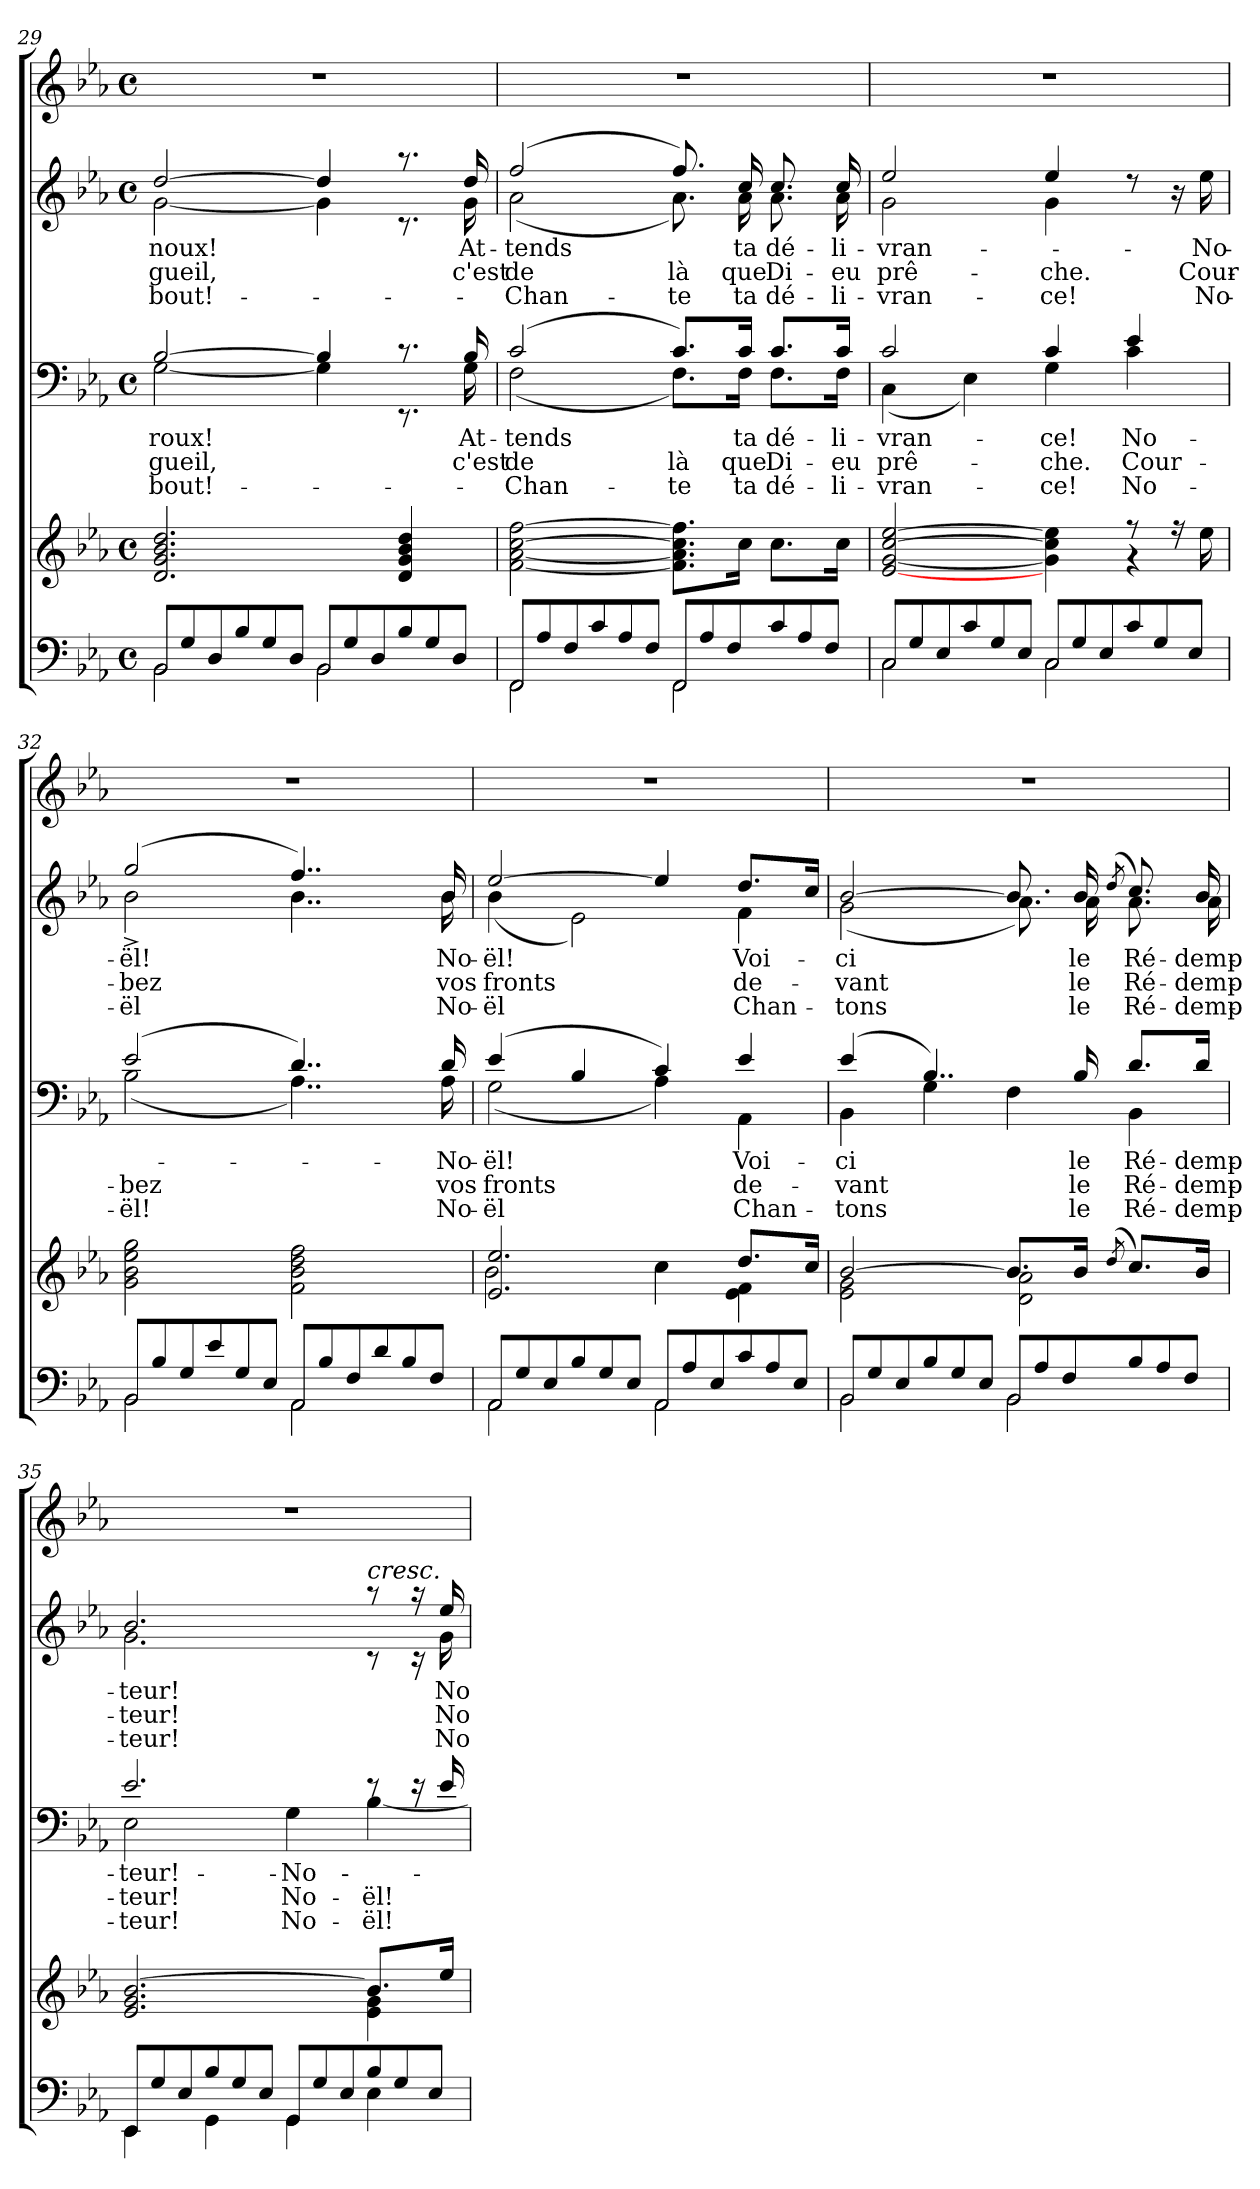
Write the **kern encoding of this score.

**kern	**kern	**kern	**text	**text	**text	**kern	**text	**text	**text	**kern
*part4	*part4	*part3	*part3	*part3	*part3	*part2	*part2	*part2	*part2	*part1
*staff5	*staff4	*staff3	*staff3	*staff3	*staff3	*staff2	*staff2	*staff2	*staff2	*staff1
*clefF4	*clefG2	*clefF4	*	*	*	*clefG2	*	*	*	*clefG2
*k[b-e-a-]	*k[b-e-a-]	*k[b-e-a-]	*	*	*	*k[b-e-a-]	*	*	*	*k[b-e-a-]
*E-:	*E-:	*E-:	*	*	*	*E-:	*	*	*	*E-:
*M4/4	*M4/4	*M4/4	*	*	*	*M4/4	*	*	*	*M4/4
*met(c)	*met(c)	*met(c)	*	*	*	*met(c)	*	*	*	*met(c)
*Xtuplet	*	*	*	*	*	*	*	*	*	*
=29	=29	=29	=29	=29	=29	=29	=29	=29	=29	=29
*^	*	*	*	*	*	*	*	*	*	*
!LO:N:head=open	!LO:N:head=open	!	!	!LO:LY:b	!LO:LY:b	!LO:LY:b	!	!LO:LY:b	!LO:LY:b	!LO:LY:b	!
*	*	*	*^	*	*	*	*^	*	*	*	*
12BB-/L	4BB-\	2.d/ 2.g/ 2.b-/ 2.dd/	[>2B-/	[<2G\	-roux!	gueil,	-bout!-	[>2dd/	[<2g\	-noux!	-gueil,	bout!-	1r
12G/	.	.	.	.	.	.	.	.	.	.	.	.	.
12D/	.	.	.	.	.	.	.	.	.	.	.	.	.
12B-/	4ryy	.	.	.	.	.	.	.	.	.	.	.	.
12G/	.	.	.	.	.	.	.	.	.	.	.	.	.
12D/J	.	.	.	.	.	.	.	.	.	.	.	.	.
!LO:N:head=open	!LO:N:head=open	!	!	!	!	!	!	!	!	!	!	!	!
12BB-/L	4BB-\	.	4B-/]	4G\]	.	.	.	4dd/]	4g\]	.	.	.	.
12G/	.	.	.	.	.	.	.	.	.	.	.	.	.
12D/	.	.	.	.	.	.	.	.	.	.	.	.	.
12B-/	4ryy	4d/ 4g/ 4b-/ 4dd/	8.rc	8.rEE	.	.	.	8.raa	8.rc	.	.	.	.
12G/	.	.	.	.	.	.	.	.	.	.	.	.	.
12D/J	.	.	.	.	.	.	.	.	.	.	.	.	.
!	!	!	!	!	!LO:LY:b	!LO:LY:b	!	!	!	!LO:LY:b	!LO:LY:b	!	!
.	.	.	16B-/	16G\	At-	c'est	.	16dd/	16g\	At-	c'est	.	.
=30	=30	=30	=30	=30	=30	=30	=30	=30	=30	=30	=30	=30	=30
!LO:N:head=open	!LO:N:head=open	!	!	!	!LO:LY:b	!LO:LY:b	!LO:LY:b	!	!	!LO:LY:b	!LO:LY:b	!LO:LY:b	!
12FF/L	4FF\	[2f\ [2a-\ [2cc\ [2ff\	(>2c/	(<2F\	-tends	de	-Chan-	(>2ff/	(<2a-\	-tends	de	-Chan-	1r
12A-/	.	.	.	.	.	.	.	.	.	.	.	.	.
12F/	.	.	.	.	.	.	.	.	.	.	.	.	.
12c/	4ryy	.	.	.	.	.	.	.	.	.	.	.	.
12A-/	.	.	.	.	.	.	.	.	.	.	.	.	.
12F/J	.	.	.	.	.	.	.	.	.	.	.	.	.
!LO:N:head=open	!LO:N:head=open	!	!	!	!	!LO:LY:b	!LO:LY:b	!	!	!	!LO:LY:b	!LO:LY:b	!
12FF/L	4FF\	8.f\] 8.a-\] 8.cc\] 8.ff\]L	8.c/L)	8.F\L)	.	là	-te	8.ff/)	8.a-\)	.	là	-te	.
12A-/	.	.	.	.	.	.	.	.	.	.	.	.	.
12F/	.	.	.	.	.	.	.	.	.	.	.	.	.
!	!	!	!	!	!LO:LY:b	!LO:LY:b	!LO:LY:b	!	!	!LO:LY:b	!LO:LY:b	!LO:LY:b	!
.	.	16cc\Jk	16c/Jk	16F\Jk	ta	que	ta	16cc/	16a-\	ta	que	ta	.
!	!	!	!	!	!LO:LY:b	!LO:LY:b	!LO:LY:b	!	!	!LO:LY:b	!LO:LY:b	!LO:LY:b	!
12c/	4ryy	8.cc\L	8.c/L	8.F\L	dé-	Di-	dé-	8.cc/	8.a-\	dé-	Di-	dé-	.
12A-/	.	.	.	.	.	.	.	.	.	.	.	.	.
12F/J	.	.	.	.	.	.	.	.	.	.	.	.	.
!	!	!	!	!	!LO:LY:b	!LO:LY:b	!LO:LY:b	!	!	!LO:LY:b	!LO:LY:b	!LO:LY:b	!
.	.	16cc\Jk	16c/Jk	16F\Jk	-li-	-eu	-li-	16cc/	16a-\	-li-	-eu	-li-	.
!!LO:LB:g=z
=31	=31	=31	=31	=31	=31	=31	=31	=31	=31	=31	=31	=31	=31
!LO:N:head=open	!LO:N:head=open	!	!	!	!LO:LY:b	!LO:LY:b	!LO:LY:b	!	!	!LO:LY:b	!LO:LY:b	!LO:LY:b	!
*	*	*^	*	*	*	*	*	*	*	*	*	*	*
12C/L	4C\	[2e-/ [2g/ [2cc/ [2ee-/	2.ryy	2c/	(<4C\	-vran-	prê-	-vran-	2ee-/	2g\	-vran-	prê-	-vran-	1r
12G/	.	.	.	.	.	.	.	.	.	.	.	.	.	.
12E-/	.	.	.	.	.	.	.	.	.	.	.	.	.	.
12c/	4ryy	.	.	.	4E-\)	.	.	.	.	.	.	.	.	.
12G/	.	.	.	.	.	.	.	.	.	.	.	.	.	.
12E-/J	.	.	.	.	.	.	.	.	.	.	.	.	.	.
!LO:N:head=open	!LO:N:head=open	!	!	!	!	!LO:LY:b	!LO:LY:b	!LO:LY:b	!	!	!LO:LY:b	!LO:LY:b	!LO:LY:b	!
12C/L	4C\	4g\] 4cc\] 4ee-\]	.	4c/	4G\	-ce!	-che.	-ce!	4ee-/	4g\	.	-che.	-ce!	.
12G/	.	.	.	.	.	.	.	.	.	.	.	.	.	.
12E-/	.	.	.	.	.	.	.	.	.	.	.	.	.	.
!	!	!	!	!	!	!LO:LY:b	!LO:LY:b	!LO:LY:b	!	!	!	!	!	!
12c/	4ryy	8ree	4rg	4e-/	4c\	No-	Cour-	No-	8rdd	4ryy	.	.	.	.
12G/	.	.	.	.	.	.	.	.	.	.	.	.	.	.
.	.	16r	.	.	.	.	.	.	16r	.	.	.	.	.
12E-/J	.	.	.	.	.	.	.	.	.	.	.	.	.	.
!	!	!	!	!	!	!	!	!	!	!	!LO:LY:b	!LO:LY:b	!LO:LY:b	!
.	.	16ee-\	.	.	.	.	.	.	16ee-\	.	No-	Cour-	No-	.
*	*	*v	*v	*	*	*	*	*	*	*	*	*	*	*
=32	=32	=32	=32	=32	=32	=32	=32	=32	=32	=32	=32	=32	=32
!LO:N:head=open	!LO:N:head=open	!	!	!	!	!LO:LY:b	!LO:LY:b	!	!	!LO:LY:b	!LO:LY:b	!LO:LY:b	!
12BB-/L	4BB-\	2g\ 2b-\ 2ee-\ 2gg\	(>2e-/	(<2B-\	.	-bez	-ël!	(>2gg/	2b-^>\	-ël!	-bez	-ël	1r
12B-/	.	.	.	.	.	.	.	.	.	.	.	.	.
12G/	.	.	.	.	.	.	.	.	.	.	.	.	.
12e-/	4ryy	.	.	.	.	.	.	.	.	.	.	.	.
12G/	.	.	.	.	.	.	.	.	.	.	.	.	.
12E-/J	.	.	.	.	.	.	.	.	.	.	.	.	.
!LO:N:head=open	!LO:N:head=open	!	!	!	!	!	!	!	!	!	!	!	!
12AA-/L	4AA-\	2f\ 2b-\ 2dd\ 2ff\	4..d/)	4..A-\)	.	.	.	4..ff/)	4..b-\	.	.	.	.
12B-/	.	.	.	.	.	.	.	.	.	.	.	.	.
12F/	.	.	.	.	.	.	.	.	.	.	.	.	.
12d/	4ryy	.	.	.	.	.	.	.	.	.	.	.	.
12B-/	.	.	.	.	.	.	.	.	.	.	.	.	.
12F/J	.	.	.	.	.	.	.	.	.	.	.	.	.
!	!	!	!	!	!LO:LY:b	!LO:LY:b	!LO:LY:b	!	!	!LO:LY:b	!LO:LY:b	!LO:LY:b	!
.	.	.	16d/	16A-\	No-	vos	No-	16b-/	16b-\	No-	vos	No-	.
=33	=33	=33	=33	=33	=33	=33	=33	=33	=33	=33	=33	=33	=33
!LO:N:head=open	!LO:N:head=open	!	!	!	!LO:LY:b	!LO:LY:b	!LO:LY:b	!	!	!LO:LY:b	!LO:LY:b	!LO:LY:b	!
*	*	*^	*	*	*	*	*	*	*	*	*	*	*
12AA-/L	4AA-\	2.e-/ 2.ee-/	2b-\	(>4e-/	(<2G\	-ël!	fronts	-ël	[>2ee-/	(<4b-\	-ël!	fronts	-ël	1r
12G/	.	.	.	.	.	.	.	.	.	.	.	.	.	.
12E-/	.	.	.	.	.	.	.	.	.	.	.	.	.	.
12B-/	4ryy	.	.	4B-/	.	.	.	.	.	2e-\)	.	.	.	.
12G/	.	.	.	.	.	.	.	.	.	.	.	.	.	.
12E-/J	.	.	.	.	.	.	.	.	.	.	.	.	.	.
!LO:N:head=open	!LO:N:head=open	!	!	!	!	!	!	!	!	!	!	!	!	!
12AA-/L	4AA-\	.	4cc\	4c/)	4A-\)	.	.	.	4ee-/]	.	.	.	.	.
12A-/	.	.	.	.	.	.	.	.	.	.	.	.	.	.
12E-/	.	.	.	.	.	.	.	.	.	.	.	.	.	.
!	!	!	!	!	!	!LO:LY:b	!LO:LY:b	!LO:LY:b	!	!	!LO:LY:b	!LO:LY:b	!LO:LY:b	!
12c/	4ryy	8.dd/L	4e-\ 4f\	4e-/	4AA-\	Voi-	de-	Chan-	8.dd/L	4f\	Voi-	de-	Chan-	.
12A-/	.	.	.	.	.	.	.	.	.	.	.	.	.	.
12E-/J	.	.	.	.	.	.	.	.	.	.	.	.	.	.
.	.	16cc/Jk	.	.	.	.	.	.	16cc/Jk	.	.	.	.	.
!!LO:PB:g=z
=34	=34	=34	=34	=34	=34	=34	=34	=34	=34	=34	=34	=34	=34	=34
!LO:N:head=open	!LO:N:head=open	!	!	!	!	!LO:LY:b	!LO:LY:b	!LO:LY:b	!	!	!LO:LY:b	!LO:LY:b	!LO:LY:b	!
12BB-/L	4BB-\	[>2b-/	2e-\ 2g\	(>4e-/	4BB-\	-ci	-vant	-tons	[>2b-/	(<2g\	-ci	-vant	-tons	1r
12G/	.	.	.	.	.	.	.	.	.	.	.	.	.	.
12E-/	.	.	.	.	.	.	.	.	.	.	.	.	.	.
12B-/	4ryy	.	.	4..B-/)	4G\	.	.	.	.	.	.	.	.	.
12G/	.	.	.	.	.	.	.	.	.	.	.	.	.	.
12E-/J	.	.	.	.	.	.	.	.	.	.	.	.	.	.
!LO:N:head=open	!LO:N:head=open	!	!	!	!	!	!	!	!	!	!	!	!	!
12BB-/L	4BB-\	8.b-/L]	2d\ 2a-\	.	4F\	.	.	.	8.b-/]	8.a-\)	.	.	.	.
12A-/	.	.	.	.	.	.	.	.	.	.	.	.	.	.
12F/	.	.	.	.	.	.	.	.	.	.	.	.	.	.
!	!	!	!	!	!	!LO:LY:b	!LO:LY:b	!LO:LY:b	!	!	!LO:LY:b	!LO:LY:b	!LO:LY:b	!
.	.	16b-/Jk	.	16B-/	.	le	le	le	16b-/	16a-\	le	le	le	.
.	.	(>8qdd/	.	.	.	.	.	.	(>8qdd/	.	.	.	.	.
!	!	!	!	!	!	!LO:LY:b	!LO:LY:b	!LO:LY:b	!	!	!LO:LY:b	!LO:LY:b	!LO:LY:b	!
12B-/	4ryy	8.cc/L)	.	8.d/L	4BB-\	Ré-	Ré-	Ré-	8.cc/)	8.a-\	Ré-	Ré-	Ré-	.
12A-/	.	.	.	.	.	.	.	.	.	.	.	.	.	.
12F/J	.	.	.	.	.	.	.	.	.	.	.	.	.	.
!	!	!	!	!	!	!LO:LY:b	!LO:LY:b	!LO:LY:b	!	!	!LO:LY:b	!LO:LY:b	!LO:LY:b	!
.	.	16b-/Jk	.	16d/Jk	.	-demp-	-demp-	-demp-	16b-/	16a-\	-demp-	-demp-	-demp-	.
=35	=35	=35	=35	=35	=35	=35	=35	=35	=35	=35	=35	=35	=35	=35
!	!	!	!	!	!	!LO:LY:b	!LO:LY:b	!LO:LY:b	!	!	!LO:LY:b	!LO:LY:b	!LO:LY:b	!
12EE-/L	4EE-\	2.e-/ 2.g/ [2.b-/	2.ryy	2.e-/	2E-\	-teur!-	-teur!	-teur!	2.b-/	2.g\	-teur!	-teur!	-teur!	1r
12G/	.	.	.	.	.	.	.	.	.	.	.	.	.	.
12E-/	.	.	.	.	.	.	.	.	.	.	.	.	.	.
12B-/	4GG\	.	.	.	.	.	.	.	.	.	.	.	.	.
12G/	.	.	.	.	.	.	.	.	.	.	.	.	.	.
12E-/J	.	.	.	.	.	.	.	.	.	.	.	.	.	.
!	!	!	!	!	!	!LO:LY:b	!LO:LY:b	!LO:LY:b	!	!	!	!	!	!
12GG/L	4GG\	.	.	.	4G\	-No-	No-	No-	.	.	.	.	.	.
12G/	.	.	.	.	.	.	.	.	.	.	.	.	.	.
12E-/	.	.	.	.	.	.	.	.	.	.	.	.	.	.
!	!	!	!	!	!	!	!	!	!LO:TX:a:i:t=cresc.	!	!	!	!	!
!	!	!	!	!	!	!	!LO:LY:b	!LO:LY:b	!	!	!	!	!	!
12B-/	4E-\	8.b-/L]	4e-\ 4g\	8re	[<4B-\	.	-ël!	-ël!	8raa	8rc	.	.	.	.
12G/	.	.	.	.	.	.	.	.	.	.	.	.	.	.
.	.	.	.	16re	.	.	.	.	16raa	16rc	.	.	.	.
12E-/J	.	.	.	.	.	.	.	.	.	.	.	.	.	.
!	!	!	!	!	!	!	!	!	!	!	!LO:LY:b	!LO:LY:b	!LO:LY:b	!
.	.	16ee-/Jk	.	16e-/	.	.	.	.	16ee-/	16g\	No-	No-	No-	.
*v	*v	*	*	*v	*v	*	*	*	*v	*v	*	*	*	*
*	*v	*v	*	*	*	*	*	*	*	*	*
=	=	=	=	=	=	=	=	=	=	=
*-	*-	*-	*-	*-	*-	*-	*-	*-	*-	*-
